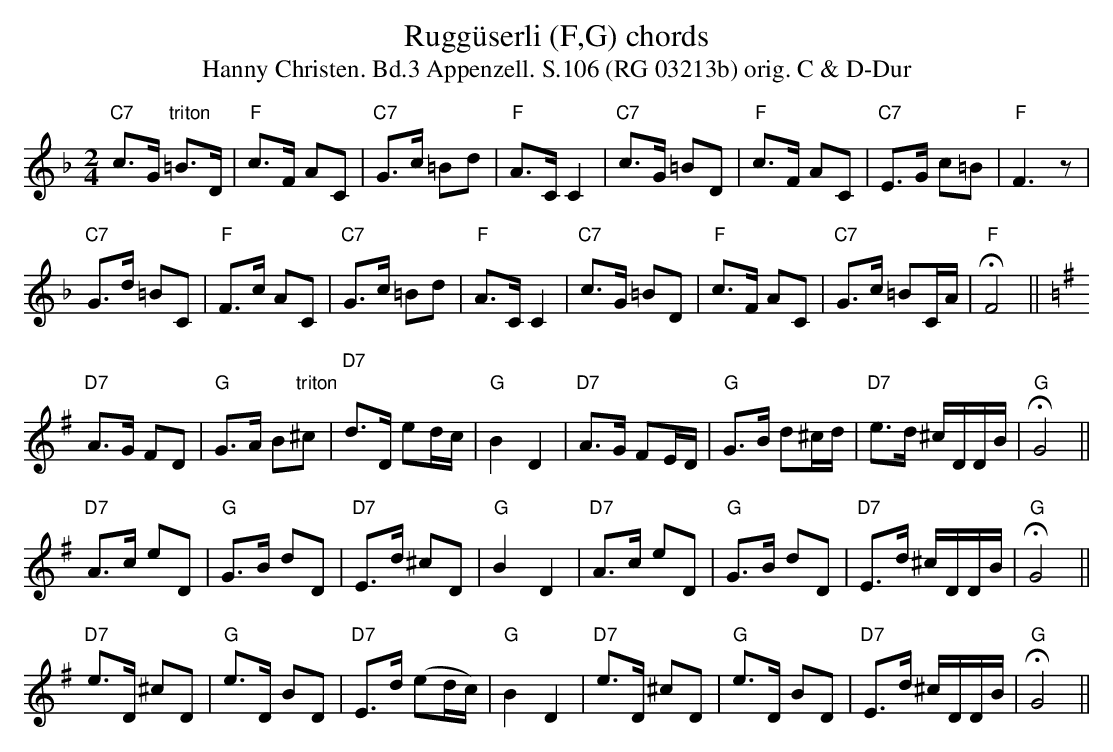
X:1
T:Ruggüserli (F,G) chords
T:Hanny Christen. Bd.3 Appenzell. S.106 (RG 03213b) orig. C & D-Dur
M:2/4
L:1/8
K:Fmaj%%MIDI gchordon
"C7"c>G "triton"=B>D | "F"c>F AC | "C7"G>c =Bd | "F"A>C C2 | "C7"c>G =BD | "F"c>F AC | "C7"E>G c=B | "F"F3 z |
"C7"G>d =BC | "F"F>c AC | "C7"G>c =Bd | "F"A>C C2 | "C7"c>G =BD | "F"c>F AC | "C7"G>c =BC/2A/2 | !fermata!"F"F4 ||
K:Gmaj%%MIDI gchordon
"D7"A>G FD | "G"G>A B"triton"^c | "D7"d>D ed/2c/2 | "G"B2 D2 | "D7"A>G FE/2D/2 | "G"G>B d^c/2d/2 | "D7"e>d ^c/2D/2D/2B/2 | !fermata!"G"G4 ||
"D7"A>c eD | "G"G>B dD | "D7"E>d ^cD | "G"B2 D2 | "D7"A>c eD | "G"G>B dD | "D7"E>d ^c/2D/2D/2B/2 | !fermata!"G"G4 ||
"D7"e>D ^cD | "G"e>D BD | "D7"E>d (ed/2c/2) | "G"B2 D2 | "D7"e>D ^cD | "G"e>D BD | "D7"E>d ^c/2D/2D/2B/2 | !fermata!"G"G4 ||
